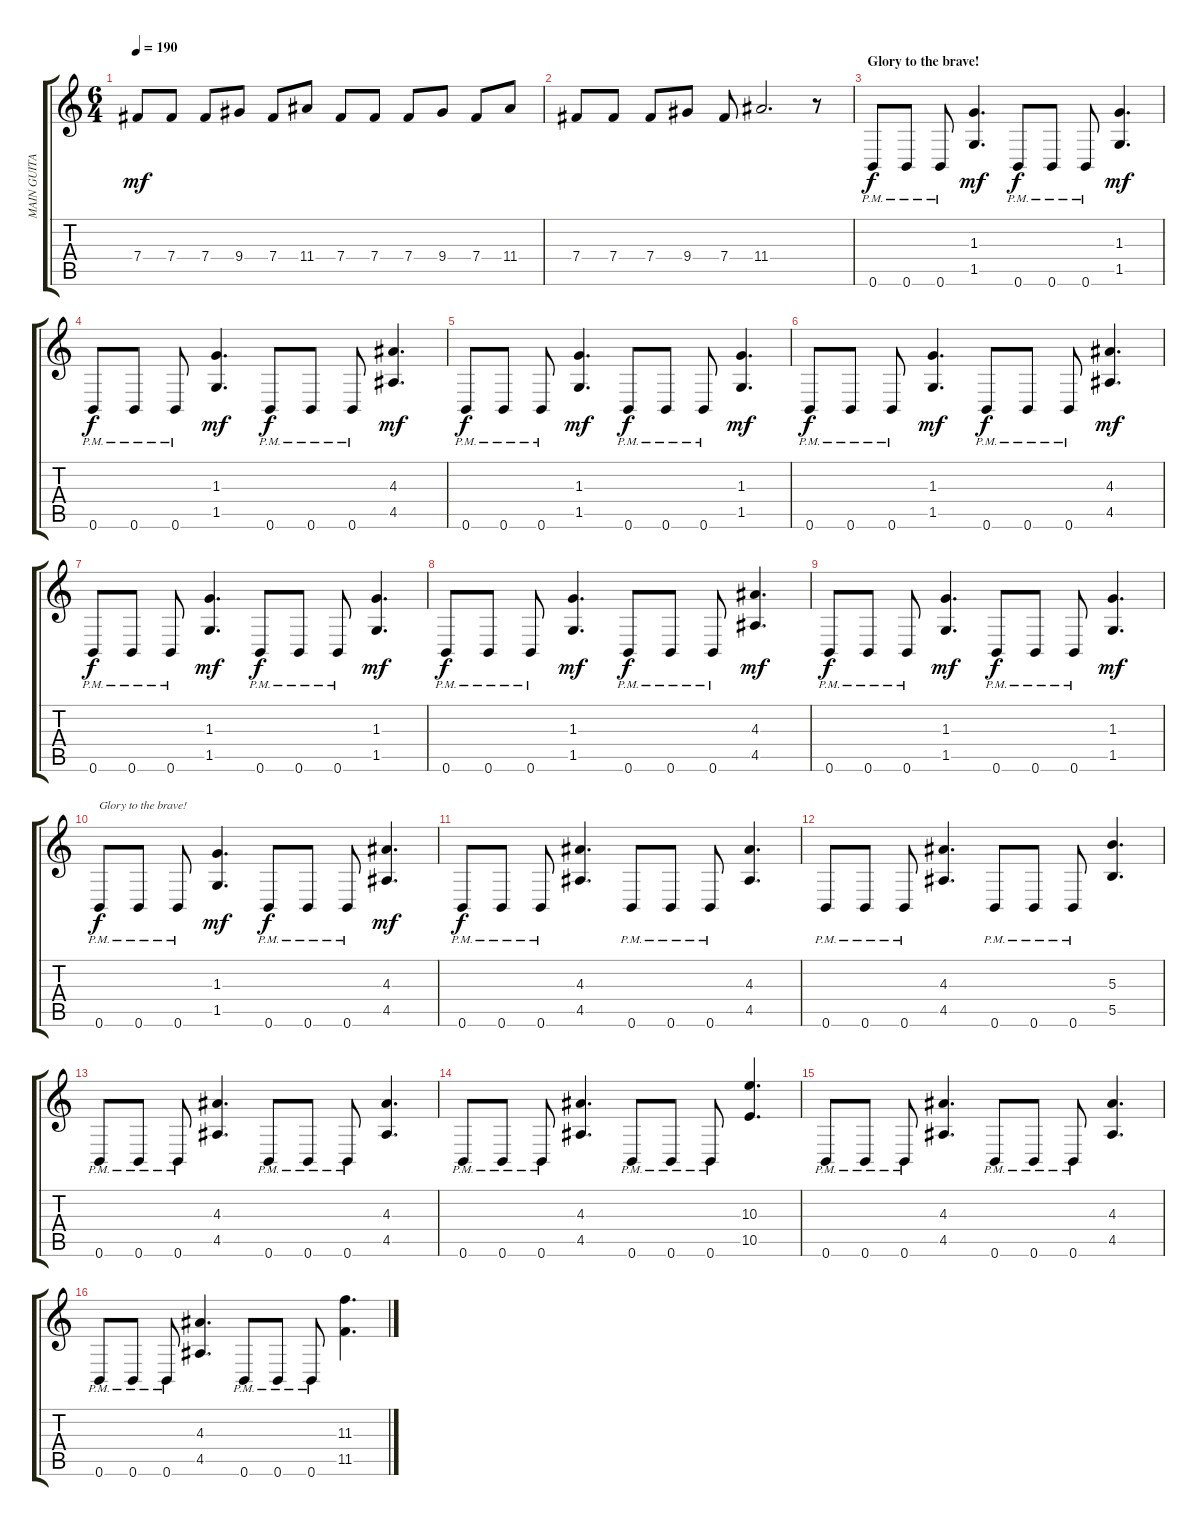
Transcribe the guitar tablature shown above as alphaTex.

\track ("MAIN GUITAR" "MAIN GUITA") {instrument distortionguitar}
\staff {score tabs}
\tuning (Eb4 B3 Gb3 B2 Gb2 B1) {hide}
\ts (6 4)
\tempo 190
\clef g2
\ks c
7.4.8{dy mf} 7.4.8 7.4.8 9.4.8 7.4.8 11.4.8 7.4.8 7.4.8 7.4.8 9.4.8 7.4.8 11.4.8 |
7.4.8 7.4.8 7.4.8 9.4.8 7.4.8 11.4.2{d} r.8 |
\section ("" "Glory to the brave!")
0.6{pm}.8{dy f} 0.6{pm}.8 0.6{pm}.8 (1.3 1.5).4{d dy mf} 0.6{pm}.8{dy f} 0.6{pm}.8 0.6{pm}.8 (1.3 1.5).4{d dy mf} |
0.6{pm}.8{dy f} 0.6{pm}.8 0.6{pm}.8 (1.3 1.5).4{d dy mf} 0.6{pm}.8{dy f} 0.6{pm}.8 0.6{pm}.8 (4.3 4.5).4{d dy mf} |
0.6{pm}.8{dy f} 0.6{pm}.8 0.6{pm}.8 (1.3 1.5).4{d dy mf} 0.6{pm}.8{dy f} 0.6{pm}.8 0.6{pm}.8 (1.3 1.5).4{d dy mf} |
0.6{pm}.8{dy f} 0.6{pm}.8 0.6{pm}.8 (1.3 1.5).4{d dy mf} 0.6{pm}.8{dy f} 0.6{pm}.8 0.6{pm}.8 (4.3 4.5).4{d dy mf} |
0.6{pm}.8{dy f} 0.6{pm}.8 0.6{pm}.8 (1.3 1.5).4{d dy mf} 0.6{pm}.8{dy f} 0.6{pm}.8 0.6{pm}.8 (1.3 1.5).4{d dy mf} |
0.6{pm}.8{dy f} 0.6{pm}.8 0.6{pm}.8 (1.3 1.5).4{d dy mf} 0.6{pm}.8{dy f} 0.6{pm}.8 0.6{pm}.8 (4.3 4.5).4{d dy mf} |
0.6{pm}.8{dy f} 0.6{pm}.8 0.6{pm}.8 (1.3 1.5).4{d dy mf} 0.6{pm}.8{dy f} 0.6{pm}.8 0.6{pm}.8 (1.3 1.5).4{d dy mf} |
0.6{pm}.8{txt "Glory to the brave!" dy f} 0.6{pm}.8 0.6{pm}.8 (1.3 1.5).4{d dy mf} 0.6{pm}.8{dy f} 0.6{pm}.8 0.6{pm}.8 (4.3 4.5).4{d dy mf} |
0.6{pm}.8{dy f} 0.6{pm}.8 0.6{pm}.8 (4.3 4.5).4{d} 0.6{pm}.8 0.6{pm}.8 0.6{pm}.8 (4.3 4.5).4{d} |
0.6{pm}.8 0.6{pm}.8 0.6{pm}.8 (4.3 4.5).4{d} 0.6{pm}.8 0.6{pm}.8 0.6{pm}.8 (5.3 5.5).4{d} |
0.6{pm}.8 0.6{pm}.8 0.6{pm}.8 (4.3 4.5).4{d} 0.6{pm}.8 0.6{pm}.8 0.6{pm}.8 (4.3 4.5).4{d} |
0.6{pm}.8 0.6{pm}.8 0.6{pm}.8 (4.3 4.5).4{d} 0.6{pm}.8 0.6{pm}.8 0.6{pm}.8 (10.3 10.5).4{d} |
0.6{pm}.8 0.6{pm}.8 0.6{pm}.8 (4.3 4.5).4{d} 0.6{pm}.8 0.6{pm}.8 0.6{pm}.8 (4.3 4.5).4{d} |
0.6{pm}.8 0.6{pm}.8 0.6{pm}.8 (4.3 4.5).4{d} 0.6{pm}.8 0.6{pm}.8 0.6{pm}.8 (11.3 11.5).4{d}
